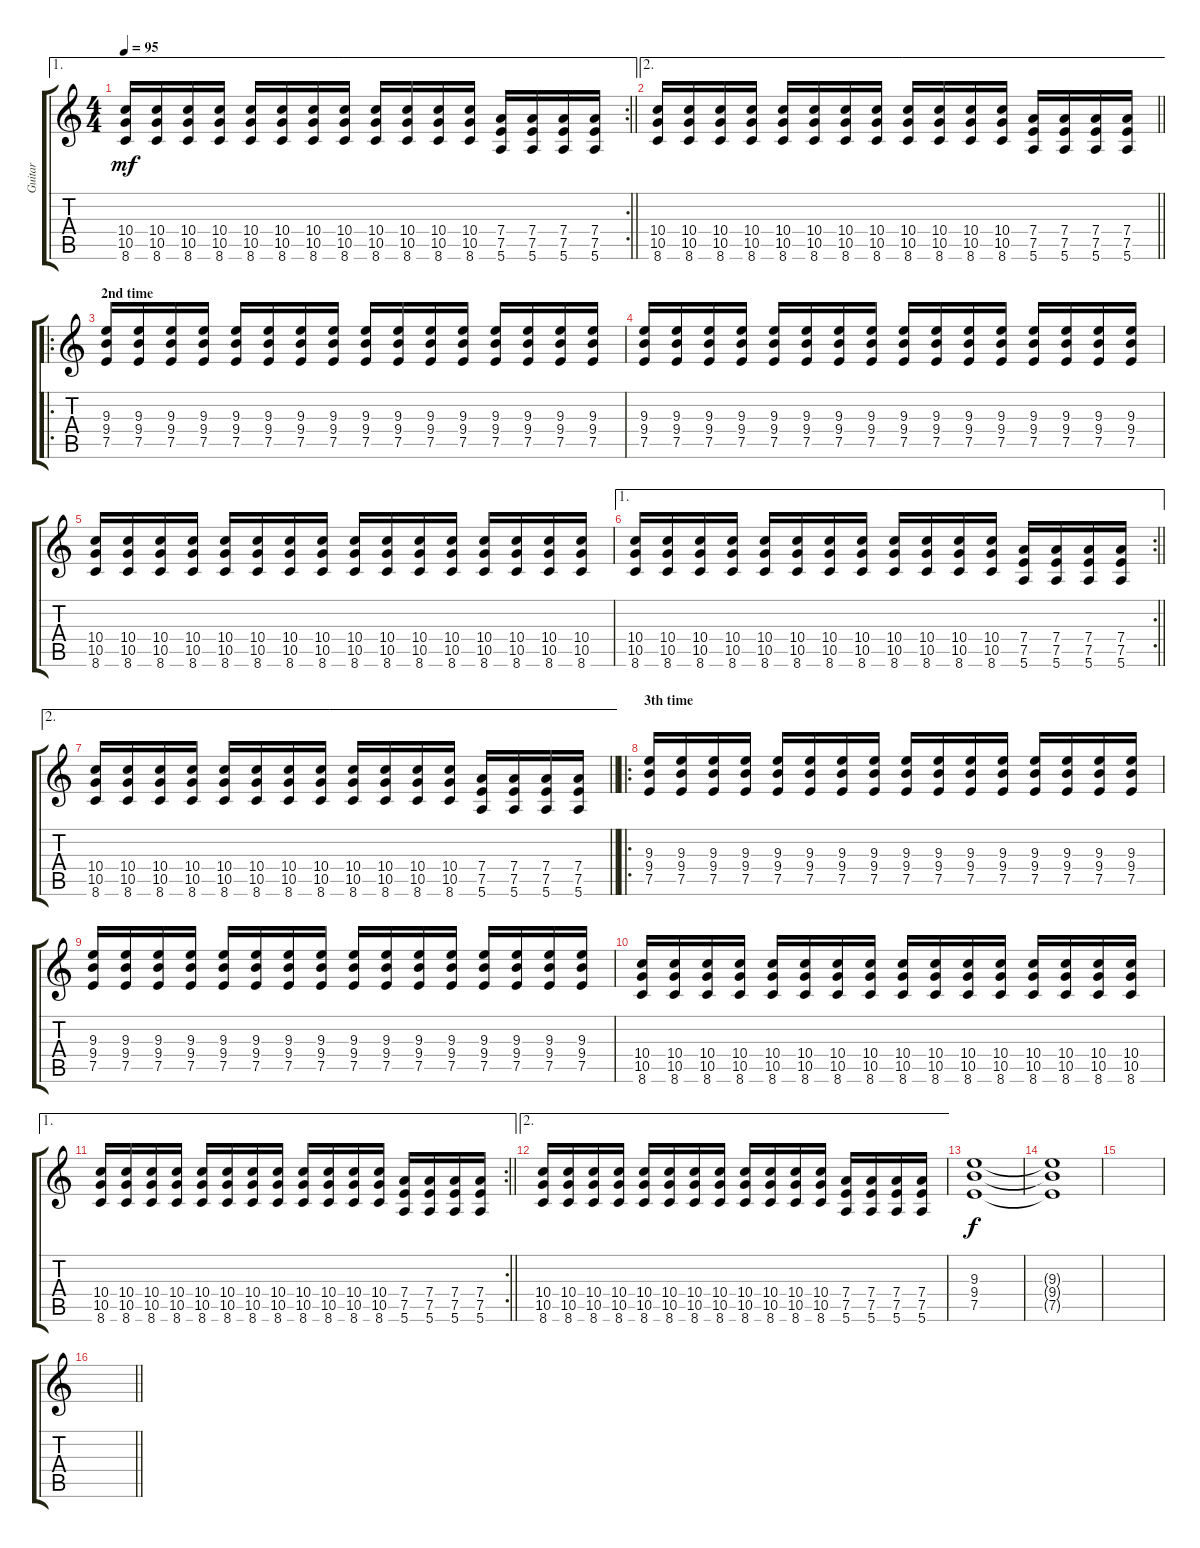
\track ("Guitar" "Guitar") {instrument distortionguitar}
\staff {score tabs}
\tuning (E4 B3 G3 D3 A2 E2) {hide}
\ae 1
\rc 2
\ts (4 4)
\tempo 95
\clef g2
\barLineRight lightlight
\ks c
(10.4 10.5 8.6).16{dy mf} (10.4 10.5 8.6).16 (10.4 10.5 8.6).16 (10.4 10.5 8.6).16 (10.4 10.5 8.6).16 (10.4 10.5 8.6).16 (10.4 10.5 8.6).16 (10.4 10.5 8.6).16 (10.4 10.5 8.6).16 (10.4 10.5 8.6).16 (10.4 10.5 8.6).16 (10.4 10.5 8.6).16 (7.4 7.5 5.6).16 (7.4 7.5 5.6).16 (7.4 7.5 5.6).16 (7.4 7.5 5.6).16 |
\ae 2
\barLineRight lightlight
(10.4 10.5 8.6).16 (10.4 10.5 8.6).16 (10.4 10.5 8.6).16 (10.4 10.5 8.6).16 (10.4 10.5 8.6).16 (10.4 10.5 8.6).16 (10.4 10.5 8.6).16 (10.4 10.5 8.6).16 (10.4 10.5 8.6).16 (10.4 10.5 8.6).16 (10.4 10.5 8.6).16 (10.4 10.5 8.6).16 (7.4 7.5 5.6).16 (7.4 7.5 5.6).16 (7.4 7.5 5.6).16 (7.4 7.5 5.6).16 |
\ro
\section ("" "2nd time")
(9.3 9.4 7.5).16 (9.3 9.4 7.5).16 (9.3 9.4 7.5).16 (9.3 9.4 7.5).16 (9.3 9.4 7.5).16 (9.3 9.4 7.5).16 (9.3 9.4 7.5).16 (9.3 9.4 7.5).16 (9.3 9.4 7.5).16 (9.3 9.4 7.5).16 (9.3 9.4 7.5).16 (9.3 9.4 7.5).16 (9.3 9.4 7.5).16 (9.3 9.4 7.5).16 (9.3 9.4 7.5).16 (9.3 9.4 7.5).16 |
(9.3 9.4 7.5).16 (9.3 9.4 7.5).16 (9.3 9.4 7.5).16 (9.3 9.4 7.5).16 (9.3 9.4 7.5).16 (9.3 9.4 7.5).16 (9.3 9.4 7.5).16 (9.3 9.4 7.5).16 (9.3 9.4 7.5).16 (9.3 9.4 7.5).16 (9.3 9.4 7.5).16 (9.3 9.4 7.5).16 (9.3 9.4 7.5).16 (9.3 9.4 7.5).16 (9.3 9.4 7.5).16 (9.3 9.4 7.5).16 |
(10.4 10.5 8.6).16 (10.4 10.5 8.6).16 (10.4 10.5 8.6).16 (10.4 10.5 8.6).16 (10.4 10.5 8.6).16 (10.4 10.5 8.6).16 (10.4 10.5 8.6).16 (10.4 10.5 8.6).16 (10.4 10.5 8.6).16 (10.4 10.5 8.6).16 (10.4 10.5 8.6).16 (10.4 10.5 8.6).16 (10.4 10.5 8.6).16 (10.4 10.5 8.6).16 (10.4 10.5 8.6).16 (10.4 10.5 8.6).16 |
\ae 1
\rc 2
\barLineRight lightlight
(10.4 10.5 8.6).16 (10.4 10.5 8.6).16 (10.4 10.5 8.6).16 (10.4 10.5 8.6).16 (10.4 10.5 8.6).16 (10.4 10.5 8.6).16 (10.4 10.5 8.6).16 (10.4 10.5 8.6).16 (10.4 10.5 8.6).16 (10.4 10.5 8.6).16 (10.4 10.5 8.6).16 (10.4 10.5 8.6).16 (7.4 7.5 5.6).16 (7.4 7.5 5.6).16 (7.4 7.5 5.6).16 (7.4 7.5 5.6).16 |
\ae 2
\barLineRight lightlight
(10.4 10.5 8.6).16 (10.4 10.5 8.6).16 (10.4 10.5 8.6).16 (10.4 10.5 8.6).16 (10.4 10.5 8.6).16 (10.4 10.5 8.6).16 (10.4 10.5 8.6).16 (10.4 10.5 8.6).16 (10.4 10.5 8.6).16 (10.4 10.5 8.6).16 (10.4 10.5 8.6).16 (10.4 10.5 8.6).16 (7.4 7.5 5.6).16 (7.4 7.5 5.6).16 (7.4 7.5 5.6).16 (7.4 7.5 5.6).16 |
\ro
\section ("" "3th time")
(9.3 9.4 7.5).16 (9.3 9.4 7.5).16 (9.3 9.4 7.5).16 (9.3 9.4 7.5).16 (9.3 9.4 7.5).16 (9.3 9.4 7.5).16 (9.3 9.4 7.5).16 (9.3 9.4 7.5).16 (9.3 9.4 7.5).16 (9.3 9.4 7.5).16 (9.3 9.4 7.5).16 (9.3 9.4 7.5).16 (9.3 9.4 7.5).16 (9.3 9.4 7.5).16 (9.3 9.4 7.5).16 (9.3 9.4 7.5).16 |
(9.3 9.4 7.5).16 (9.3 9.4 7.5).16 (9.3 9.4 7.5).16 (9.3 9.4 7.5).16 (9.3 9.4 7.5).16 (9.3 9.4 7.5).16 (9.3 9.4 7.5).16 (9.3 9.4 7.5).16 (9.3 9.4 7.5).16 (9.3 9.4 7.5).16 (9.3 9.4 7.5).16 (9.3 9.4 7.5).16 (9.3 9.4 7.5).16 (9.3 9.4 7.5).16 (9.3 9.4 7.5).16 (9.3 9.4 7.5).16 |
(10.4 10.5 8.6).16 (10.4 10.5 8.6).16 (10.4 10.5 8.6).16 (10.4 10.5 8.6).16 (10.4 10.5 8.6).16 (10.4 10.5 8.6).16 (10.4 10.5 8.6).16 (10.4 10.5 8.6).16 (10.4 10.5 8.6).16 (10.4 10.5 8.6).16 (10.4 10.5 8.6).16 (10.4 10.5 8.6).16 (10.4 10.5 8.6).16 (10.4 10.5 8.6).16 (10.4 10.5 8.6).16 (10.4 10.5 8.6).16 |
\ae 1
\rc 2
\barLineRight lightlight
(10.4 10.5 8.6).16 (10.4 10.5 8.6).16 (10.4 10.5 8.6).16 (10.4 10.5 8.6).16 (10.4 10.5 8.6).16 (10.4 10.5 8.6).16 (10.4 10.5 8.6).16 (10.4 10.5 8.6).16 (10.4 10.5 8.6).16 (10.4 10.5 8.6).16 (10.4 10.5 8.6).16 (10.4 10.5 8.6).16 (7.4 7.5 5.6).16 (7.4 7.5 5.6).16 (7.4 7.5 5.6).16 (7.4 7.5 5.6).16 |
\ae 2
(10.4 10.5 8.6).16 (10.4 10.5 8.6).16 (10.4 10.5 8.6).16 (10.4 10.5 8.6).16 (10.4 10.5 8.6).16 (10.4 10.5 8.6).16 (10.4 10.5 8.6).16 (10.4 10.5 8.6).16 (10.4 10.5 8.6).16 (10.4 10.5 8.6).16 (10.4 10.5 8.6).16 (10.4 10.5 8.6).16 (7.4 7.5 5.6).16 (7.4 7.5 5.6).16 (7.4 7.5 5.6).16 (7.4 7.5 5.6).16 |
(9.3 9.4 7.5).1{dy f} |
(9.3{t} 9.4{t} 7.5{t}).1 |
|
\barLineRight lightlight
